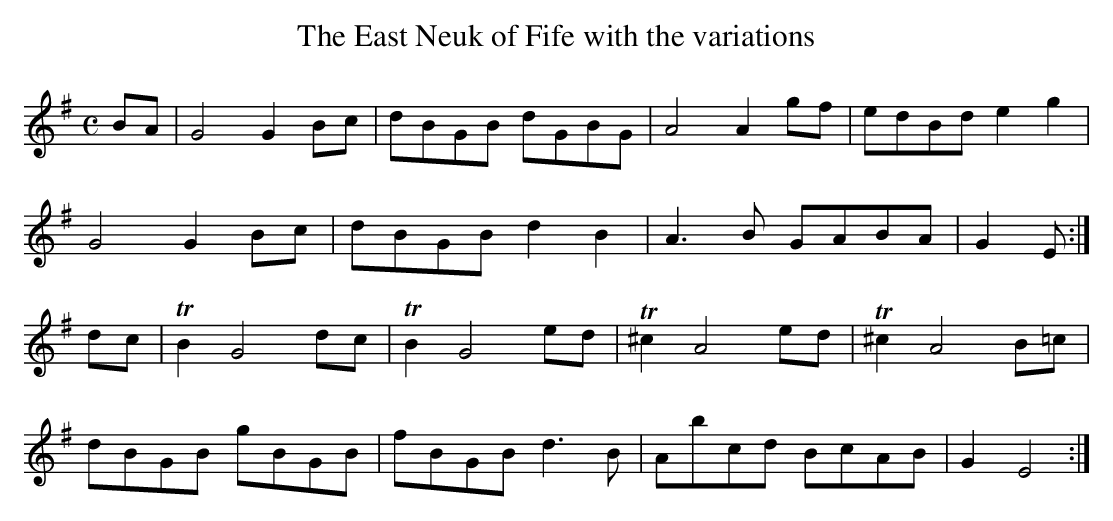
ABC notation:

X:1
T:The East Neuk of Fife with the variations
M:C
K:G
BA |\
G4 G2 Bc | dBGB dGBG | A4 A2 gf | edBd e2 g2 |
G4 G2 Bc | dBGB d2 B2 | A3 B GABA | G2 E$ :|
dc |\
TB2 G4 dc | TB2 G4 ed | T^c2 A4 ed |T^c2 A4 B=c |
dBGB gBGB | fBGB d3 B | Abcd BcAB | G2 E4 :|
